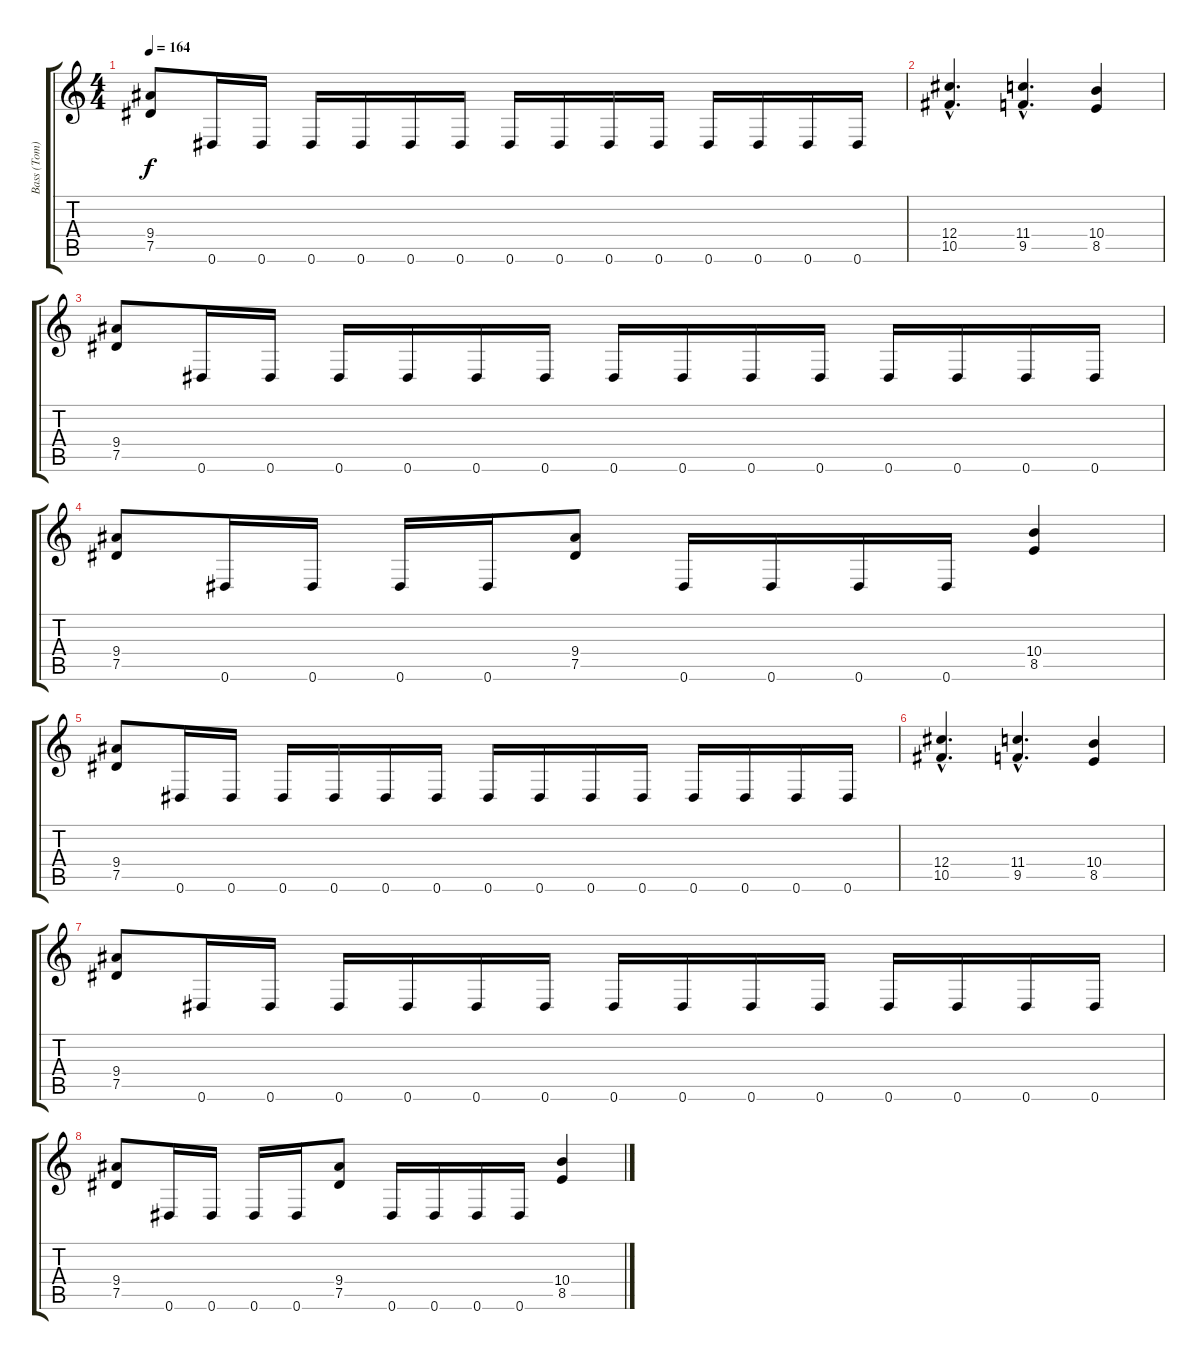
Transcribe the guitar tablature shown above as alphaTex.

\track ("Bass (Tom)" "Bass (Tom)") {instrument electricbasspick}
\staff {score tabs}
\tuning (Eb4 Bb3 Gb3 Db3 Ab2 Eb2) {hide}
\ts (4 4)
\tempo 164
\clef g2
\ks c
(9.4 7.5).8{dy f} 0.6.16 0.6.16 0.6.16 0.6.16 0.6.16 0.6.16 0.6.16 0.6.16 0.6.16 0.6.16 0.6.16 0.6.16 0.6.16 0.6.16 |
(12.4{hac} 10.5{hac}).4{d} (11.4{hac} 9.5{hac}).4{d} (10.4 8.5).4 |
(9.4 7.5).8 0.6.16 0.6.16 0.6.16 0.6.16 0.6.16 0.6.16 0.6.16 0.6.16 0.6.16 0.6.16 0.6.16 0.6.16 0.6.16 0.6.16 |
(9.4 7.5).8 0.6.16 0.6.16 0.6.16 0.6.16 (9.4 7.5).8 0.6.16 0.6.16 0.6.16 0.6.16 (10.4 8.5).4 |
(9.4 7.5).8 0.6.16 0.6.16 0.6.16 0.6.16 0.6.16 0.6.16 0.6.16 0.6.16 0.6.16 0.6.16 0.6.16 0.6.16 0.6.16 0.6.16 |
(12.4{hac} 10.5{hac}).4{d} (11.4{hac} 9.5{hac}).4{d} (10.4 8.5).4 |
(9.4 7.5).8 0.6.16 0.6.16 0.6.16 0.6.16 0.6.16 0.6.16 0.6.16 0.6.16 0.6.16 0.6.16 0.6.16 0.6.16 0.6.16 0.6.16 |
(9.4 7.5).8 0.6.16 0.6.16 0.6.16 0.6.16 (9.4 7.5).8 0.6.16 0.6.16 0.6.16 0.6.16 (10.4 8.5).4
